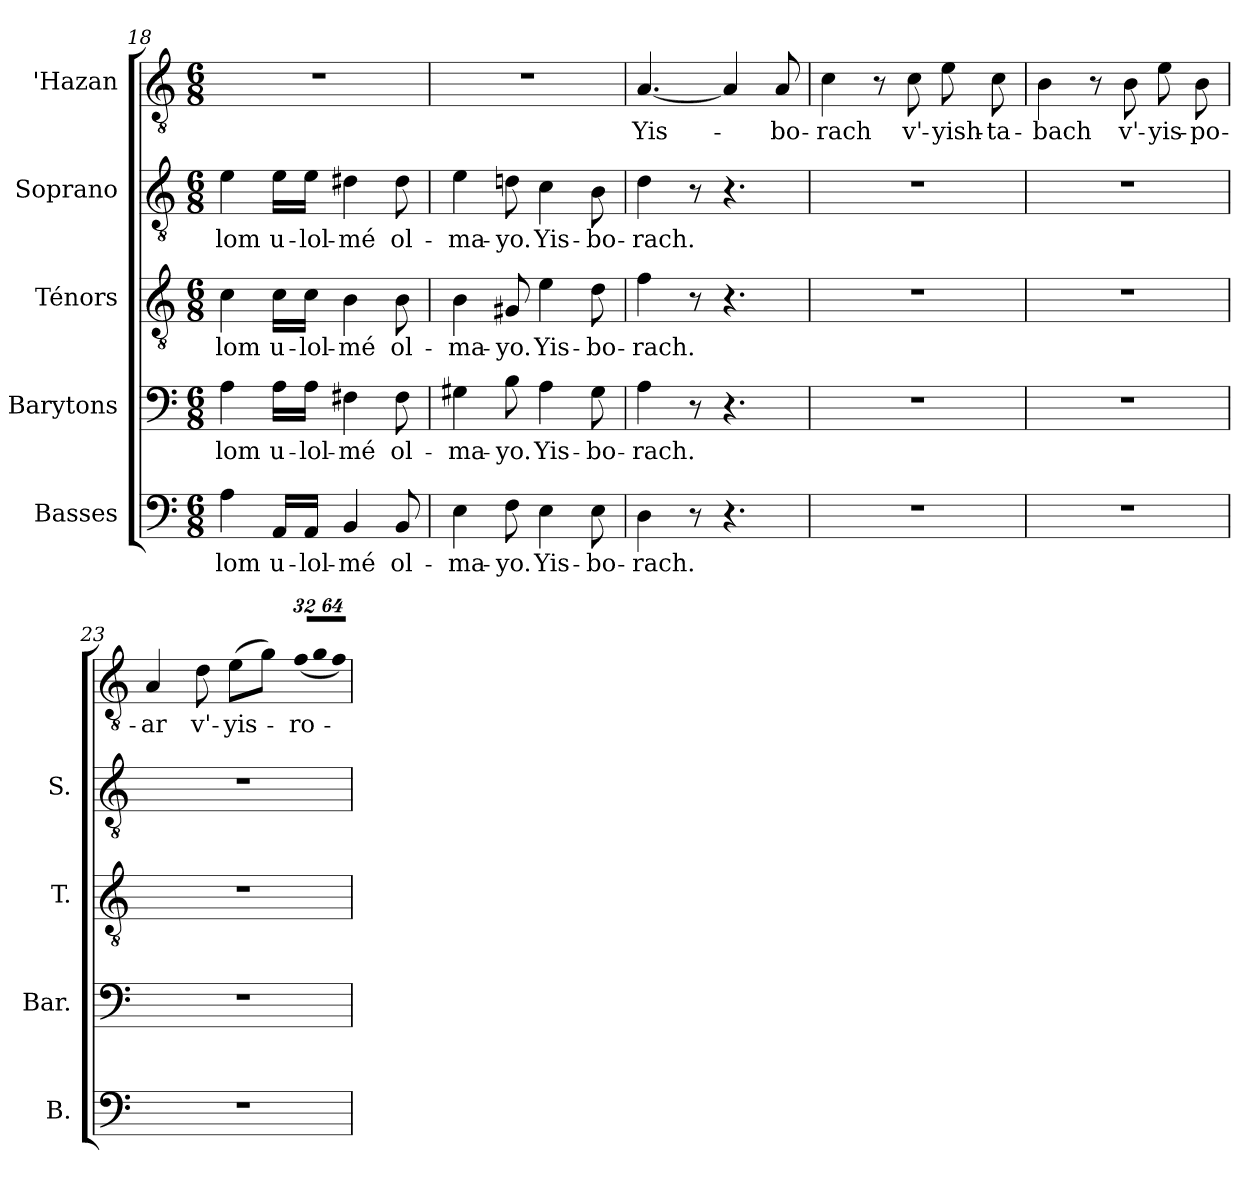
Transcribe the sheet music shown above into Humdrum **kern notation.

**kern	**text	**kern	**text	**kern	**text	**kern	**text	**kern	**text
*part5	*part5	*part4	*part4	*part3	*part3	*part2	*part2	*part1	*part1
*staff5	*staff5	*staff4	*staff4	*staff3	*staff3	*staff2	*staff2	*staff1	*staff1
*I"Basses	*	*I"Barytons	*	*I"Ténors	*	*I"Soprano	*	*I"'Hazan	*
*I'B.	*	*I'Bar.	*	*I'T.	*	*I'S.	*	*I''H.	*
*clefF4	*	*clefF4	*	*clefGv2	*	*clefGv2	*	*clefGv2	*
*	*	*	*	*ITrd7c12	*	*ITrd7c12	*	*ITrd7c12	*
*k[]	*	*k[]	*	*k[]	*	*k[]	*	*k[]	*
*a:	*	*a:	*	*a:	*	*a:	*	*a:	*
*M6/8	*	*M6/8	*	*M6/8	*	*M6/8	*	*M6/8	*
=18	=18	=18	=18	=18	=18	=18	=18	=18	=18
!	!LO:LY:b:color=#000000	!	!	!	!	!	!	!	!
!	!	!	!LO:LY:b:color=#000000	!	!	!	!	!	!
!	!	!	!	!	!LO:LY:b:color=#000000	!	!	!	!
!	!	!	!	!	!	!	!LO:LY:b:color=#000000	!LO:N:vis=1	!
4Ai\	-lom	4Ai\	-lom	4Ci\	-lom	4Ei\	-lom	2.r	.
!	!LO:LY:b:color=#000000	!	!	!	!	!	!	!	!
!	!	!	!LO:LY:b:color=#000000	!	!	!	!	!	!
!	!	!	!	!	!LO:LY:b:color=#000000	!	!	!	!
!	!	!	!	!	!	!	!LO:LY:b:color=#000000	!	!
16AAi/LL	u-	16Ai\LL	u-	16Ci\LL	u-	16Ei\LL	u-	.	.
!	!LO:LY:b:color=#000000	!	!	!	!	!	!	!	!
!	!	!	!LO:LY:b:color=#000000	!	!	!	!	!	!
!	!	!	!	!	!LO:LY:b:color=#000000	!	!	!	!
!	!	!	!	!	!	!	!LO:LY:b:color=#000000	!	!
16AAi/JJ	-lol-	16Ai\JJ	-lol-	16Ci\JJ	-lol-	16Ei\JJ	-lol-	.	.
!	!LO:LY:b:color=#000000	!	!	!	!	!	!	!	!
!	!	!	!LO:LY:b:color=#000000	!	!	!	!	!	!
!	!	!	!	!	!LO:LY:b:color=#000000	!	!	!	!
!	!	!	!	!	!	!	!LO:LY:b:color=#000000	!	!
4BBi/	-mé	4F#Xi\	-mé	4BBi\	-mé	4D#Xi\	-mé	.	.
!	!LO:LY:b:color=#000000	!	!	!	!	!	!	!	!
!	!	!	!LO:LY:b:color=#000000	!	!	!	!	!	!
!	!	!	!	!	!LO:LY:b:color=#000000	!	!	!	!
!	!	!	!	!	!	!	!LO:LY:b:color=#000000	!	!
8BBi/	ol-	8F#i\	ol-	8BBi\	ol-	8D#i\	ol-	.	.
=19	=19	=19	=19	=19	=19	=19	=19	=19	=19
!	!LO:LY:b:color=#000000	!	!	!	!	!	!	!	!
!	!	!	!LO:LY:b:color=#000000	!	!	!	!	!	!
!	!	!	!	!	!LO:LY:b:color=#000000	!	!	!	!
!	!	!	!	!	!	!	!LO:LY:b:color=#000000	!LO:N:vis=1	!
4Ei\	-ma-	4G#Xi\	-ma-	4BBi\	-ma-	4Ei\	-ma-	2.r	.
!	!LO:LY:b:color=#000000	!	!	!	!	!	!	!	!
!	!	!	!LO:LY:b:color=#000000	!	!	!	!	!	!
!	!	!	!	!	!LO:LY:b:color=#000000	!	!	!	!
!	!	!	!	!	!	!	!LO:LY:b:color=#000000	!	!
8Fi\	-yo.	8Bi\	-yo.	8GG#Xi/	-yo.	8Dni\	-yo.	.	.
!	!LO:LY:b:color=#000000	!	!	!	!	!	!	!	!
!	!	!	!LO:LY:b:color=#000000	!	!	!	!	!	!
!	!	!	!	!	!LO:LY:b:color=#000000	!	!	!	!
!	!	!	!	!	!	!	!LO:LY:b:color=#000000	!	!
4Ei\	Yis-	4Ai\	Yis-	4Ei\	Yis-	4Ci\	Yis-	.	.
!	!LO:LY:b:color=#000000	!	!	!	!	!	!	!	!
!	!	!	!LO:LY:b:color=#000000	!	!	!	!	!	!
!	!	!	!	!	!LO:LY:b:color=#000000	!	!	!	!
!	!	!	!	!	!	!	!LO:LY:b:color=#000000	!	!
8Ei\	-bo-	8G#i\	-bo-	8Di\	-bo-	8BBi\	-bo-	.	.
=20	=20	=20	=20	=20	=20	=20	=20	=20	=20
!	!LO:LY:b:color=#000000	!	!	!	!	!	!	!	!
!	!	!	!LO:LY:b:color=#000000	!	!	!	!	!	!
!	!	!	!	!	!LO:LY:b:color=#000000	!	!	!	!
!	!	!	!	!	!	!	!LO:LY:b:color=#000000	!	!
!	!	!	!	!	!	!	!	!	!LO:LY:b:color=#000000
4Di\	-rach.	4Ai\	-rach.	4Fi\	-rach.	4Di\	-rach.	[<4.AAi/	Yis-
8r	.	8r	.	8r	.	8r	.	.	.
4.r	.	4.r	.	4.r	.	4.r	.	4AAi/]	.
!	!	!	!	!	!	!	!	!	!LO:LY:b:color=#000000
.	.	.	.	.	.	.	.	8AAi/	-bo-
!!LO:LB:g=z
=21	=21	=21	=21	=21	=21	=21	=21	=21	=21
!LO:N:vis=1	!	!LO:N:vis=1	!	!LO:N:vis=1	!	!LO:N:vis=1	!	!	!
!	!	!	!	!	!	!	!	!	!LO:LY:b:color=#000000
2.r	.	2.r	.	2.r	.	2.r	.	4Ci\	-rach
.	.	.	.	.	.	.	.	8r	.
!	!	!	!	!	!	!	!	!	!LO:LY:b:color=#000000
.	.	.	.	.	.	.	.	8Ci\	v'-
!	!	!	!	!	!	!	!	!	!LO:LY:b:color=#000000
.	.	.	.	.	.	.	.	8Ei\	-yish-
!	!	!	!	!	!	!	!	!	!LO:LY:b:color=#000000
.	.	.	.	.	.	.	.	8Ci\	-ta-
=22	=22	=22	=22	=22	=22	=22	=22	=22	=22
!LO:N:vis=1	!	!LO:N:vis=1	!	!LO:N:vis=1	!	!LO:N:vis=1	!	!	!
!	!	!	!	!	!	!	!	!	!LO:LY:b:color=#000000
2.r	.	2.r	.	2.r	.	2.r	.	4BBi\	-bach
.	.	.	.	.	.	.	.	8r	.
!	!	!	!	!	!	!	!	!	!LO:LY:b:color=#000000
.	.	.	.	.	.	.	.	8BBi\	v'-
!	!	!	!	!	!	!	!	!	!LO:LY:b:color=#000000
.	.	.	.	.	.	.	.	8Ei\	-yis-
!	!	!	!	!	!	!	!	!	!LO:LY:b:color=#000000
.	.	.	.	.	.	.	.	8BBi\	-po-
=23	=23	=23	=23	=23	=23	=23	=23	=23	=23
!LO:N:vis=1	!	!LO:N:vis=1	!	!LO:N:vis=1	!	!LO:N:vis=1	!	!	!
!	!	!	!	!	!	!	!	!	!LO:LY:b:color=#000000
2.r	.	2.r	.	2.r	.	2.r	.	4AAi/	-ar
!	!	!	!	!	!	!	!	!	!LO:LY:b:color=#000000
.	.	.	.	.	.	.	.	8Di\	v'-
!	!	!	!	!	!	!	!	!	!LO:LY:b:color=#000000
.	.	.	.	.	.	.	.	(8Ei\L	-yis-
.	.	.	.	.	.	.	.	8Gi\J)	.
*	*	*	*	*	*	*	*	*Xbrackettup	*
!	!	!	!	!	!	!	!	!LO:N:vis=16	!
!	!	!	!	!	!	!	!	!	!LO:LY:b:color=#000000
.	.	.	.	.	.	.	.	(512%21Fi/LL	-ro-
!	!	!	!	!	!	!	!	!LO:N:vis=16	!
.	.	.	.	.	.	.	.	1024%43Gi/	.
!	!	!	!	!	!	!	!	!LO:N:vis=16	!
.	.	.	.	.	.	.	.	1024%43Fi/JJ)	.
=	=	=	=	=	=	=	=	=	=
*-	*-	*-	*-	*-	*-	*-	*-	*-	*-
